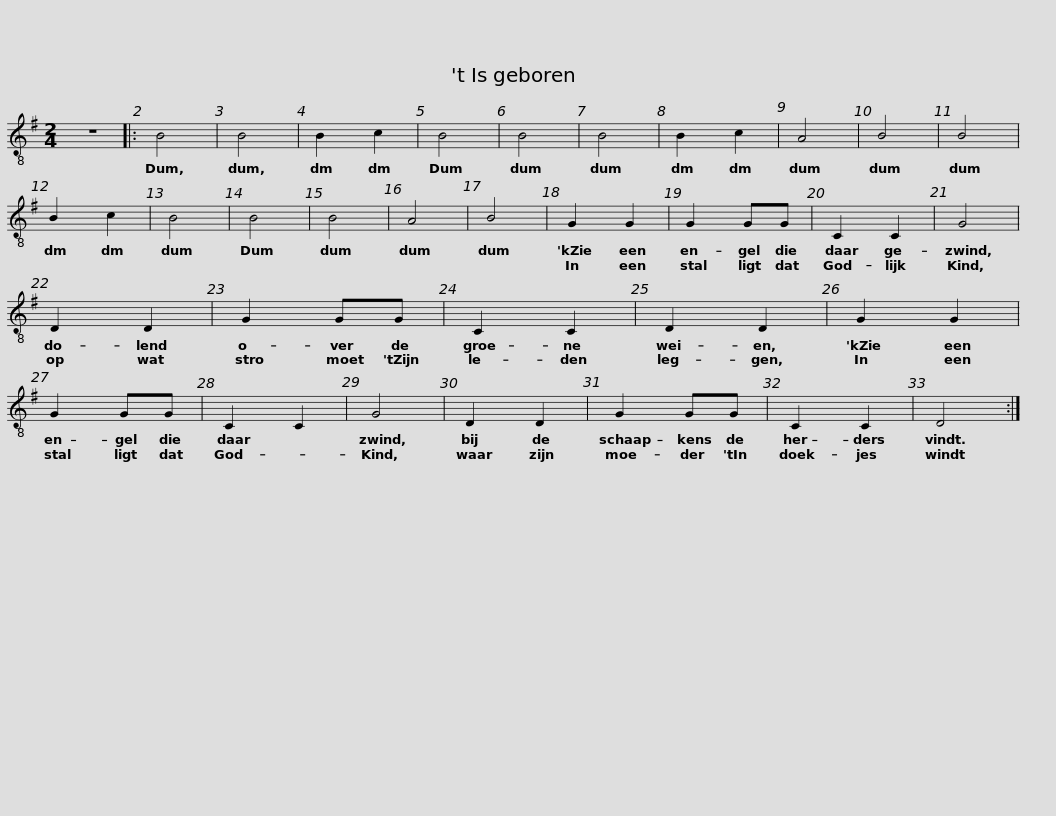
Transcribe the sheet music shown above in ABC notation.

X:1
L:1/8
M:2/4
I:linebreak $
K:G
V:1 treble-8
V:1
 z4 |: B4 | B4 | B2 c2 | B4 | %5
 B4 | B4 | B2 c2 | A4 | B4 | %10
 B4 | B2 c2 | B4 |$ B4 | B4 | %15
 A4 | B4 | G2 G2 | G2 GG | C2 C2 | %20
 G4 | D2 D2 | G2 GG |$ C2 C2 | D2 D2 | %25
 G2 G2 | G2 GG | C2 C2 | G4 | D2 D2 | %30
 G2 GG |$ C2 C2 | D4 :| %33
